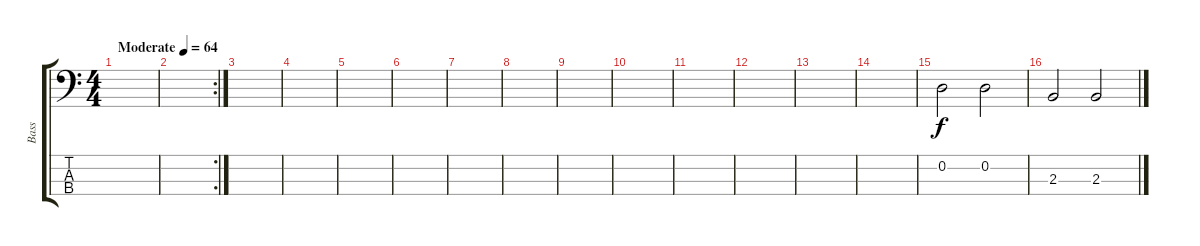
\track ("Bass" "Bass") {instrument electricbassfinger}
\staff {score tabs}
\tuning (G2 D2 A1 E1) {hide}
\ts (4 4)
\tempo (64 "Moderate")
\clef f4
\ks c
|
\rc 2
|
|
|
|
|
|
|
|
|
|
|
|
|
0.2.2 0.2.2 |
2.3.2 2.3.2
